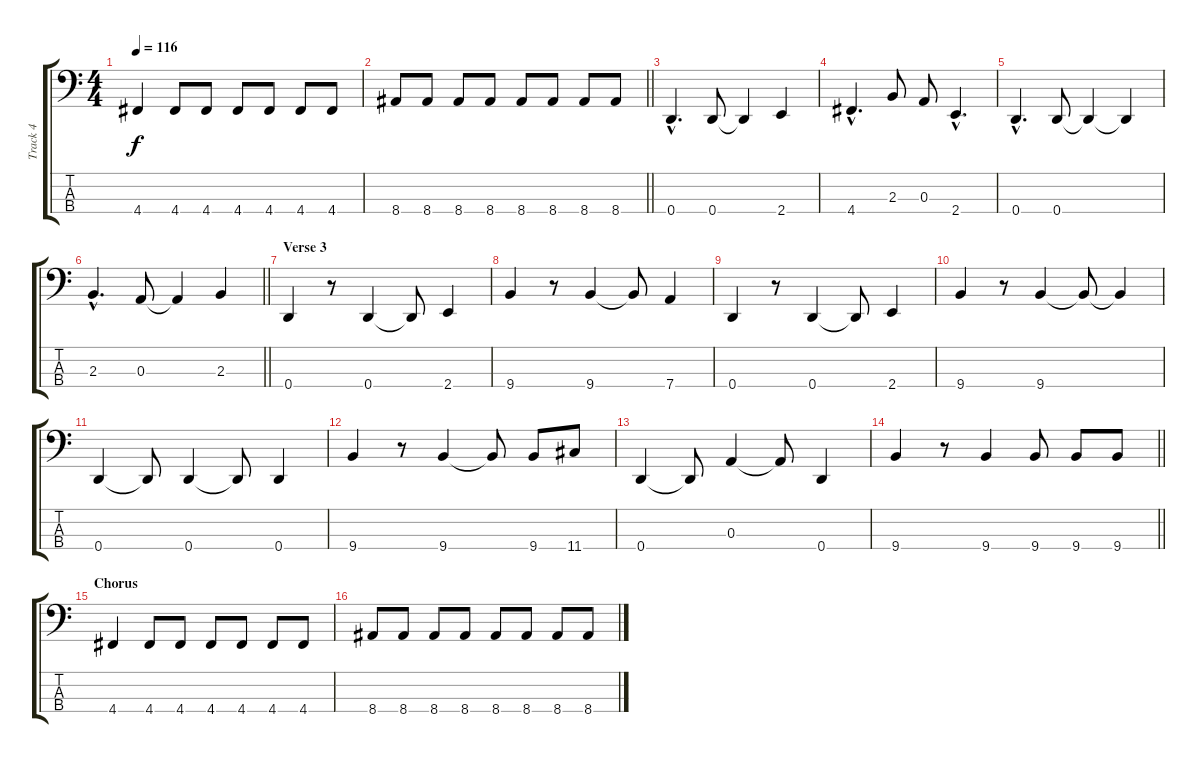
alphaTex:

\track ("Track 4" "Track 4") {instrument electricbassfinger}
\staff {score tabs}
\tuning (G2 D2 A1 D1) {hide}
\ts (4 4)
\tempo 116
\clef f4
\ks c
4.4.4{dy f} 4.4.8 4.4.8 4.4.8 4.4.8 4.4.8 4.4.8 |
\barLineRight lightlight
8.4.8 8.4.8 8.4.8 8.4.8 8.4.8 8.4.8 8.4.8 8.4.8 |
0.4{hac}.4{d} 0.4.8 0.4{t}.4 2.4.4 |
4.4{hac}.4{d} 2.3.8 0.3.8 2.4{hac}.4{d} |
0.4{hac}.4{d} 0.4.8 0.4{t}.4 0.4{t}.4 |
\barLineRight lightlight
2.3{hac}.4{d} 0.3.8 0.3{t}.4 2.3.4 |
\section ("" "Verse 3")
0.4.4 r.8 0.4.4 0.4{t}.8 2.4.4 |
9.4.4 r.8 9.4.4 9.4{t}.8 7.4.4 |
0.4.4 r.8 0.4.4 0.4{t}.8 2.4.4 |
9.4.4 r.8 9.4.4 9.4{t}.8 9.4{t}.4 |
0.4.4 0.4{t}.8 0.4.4 0.4{t}.8 0.4.4 |
9.4.4 r.8 9.4.4 9.4{t}.8 9.4.8 11.4.8 |
0.4.4 0.4{t}.8 0.3.4 0.3{t}.8 0.4.4 |
\barLineRight lightlight
9.4.4 r.8 9.4.4 9.4.8 9.4.8 9.4.8 |
\section ("" "Chorus")
4.4.4 4.4.8 4.4.8 4.4.8 4.4.8 4.4.8 4.4.8 |
8.4.8 8.4.8 8.4.8 8.4.8 8.4.8 8.4.8 8.4.8 8.4.8
